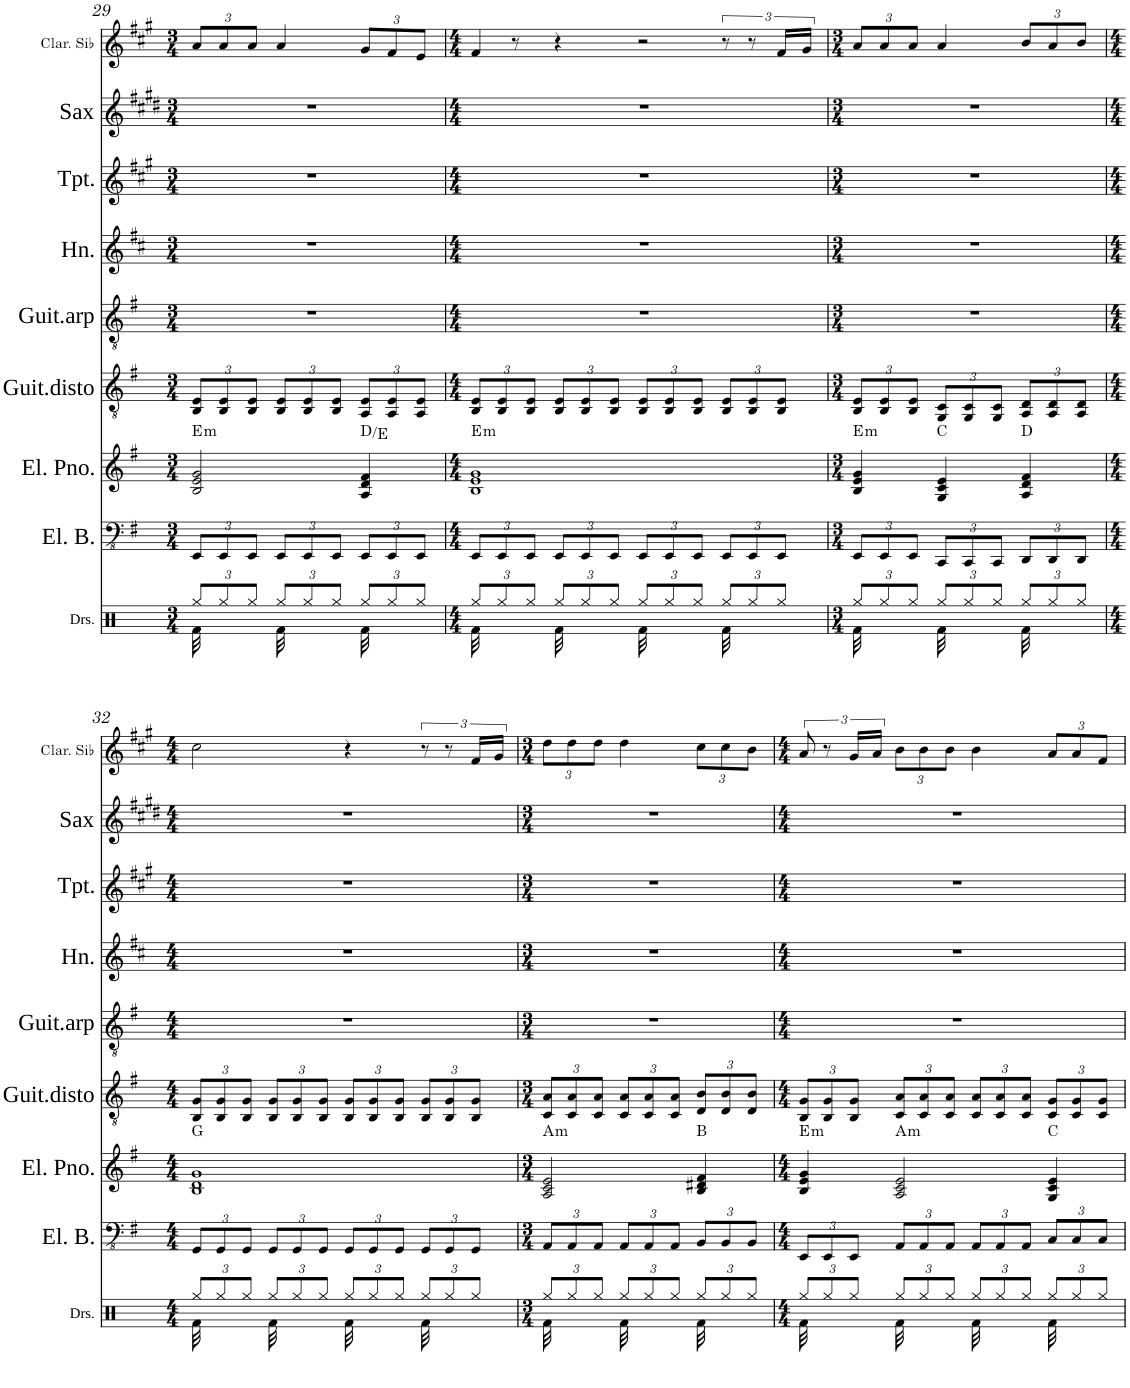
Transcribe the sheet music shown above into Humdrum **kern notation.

**kern	**kern	**kern	**harte	**kern	**kern	**kern	**kern	**kern	**kern
*part9	*part8	*part7	*part7	*part6	*part5	*part4	*part3	*part2	*part1
*staff9	*staff8	*staff7	*	*staff6	*staff5	*staff4	*staff3	*staff2	*staff1
*I"Drumset	*I"Electric Bass	*I"El Piano	*	*I"Guitar-disto	*I"Guitar-arpege	*I"Horn	*I"BaccidentalFlat Tpt.	*I"Alto Sax	*I"Clarinette en Sib
*I'Drs.	*I'El. B.	*I'El. Pno.	*	*I'Guit.disto	*I'Guit.arp	*I'Hn.	*I'Tpt.	*I'Sax	*I'Clar. Sib
!!LO:PB:g=z
*clefX	*clefFv4	*clefG2	*	*clefGv2	*clefGv2	*clefG2	*clefG2	*clefG2	*clefG2
*	*	*	*	*	*	*Trd4c7	*Trd1c2	*Trd5c9	*Trd1c2
*k[]	*k[f#]	*k[f#]	*	*k[f#]	*k[f#]	*k[f#c#]	*k[f#c#g#]	*k[f#c#g#d#]	*k[f#c#g#]
*M3/4	*M3/4	*M3/4	*	*M3/4	*M3/4	*M3/4	*M3/4	*M3/4	*M3/4
*Xbrackettup	*Xbrackettup	*	*	*Xbrackettup	*	*	*	*	*Xbrackettup
=29	=29	=29	=29	=29	=29	=29	=29	=29	=29
*^	*	*	*	*	*	*	*	*	*
!	!	!	!	!LO:H:kt=m	!	!	!	!	!	!
12Rgg/L	32Rf\	12EEE/L	2B/ 2e/ 2g/	E:min	12BB/ 12E/L	2.r	2.r	2.r	2.r	12a/L
.	8..ryy	.	.	.	.	.	.	.	.	.
12Rgg/	.	12EEE/	.	.	12BB/ 12E/	.	.	.	.	12a/
12Rgg/J	.	12EEE/J	.	.	12BB/ 12E/J	.	.	.	.	12a/J
12Rgg/L	32Rf\	12EEE/L	.	.	12BB/ 12E/L	.	.	.	.	4a/
.	8..ryy	.	.	.	.	.	.	.	.	.
12Rgg/	.	12EEE/	.	.	12BB/ 12E/	.	.	.	.	.
12Rgg/J	.	12EEE/J	.	.	12BB/ 12E/J	.	.	.	.	.
12Rgg/L	32Rf\	12EEE/L	4A/ 4d/ 4f#/	D:maj/2	12AA/ 12E/L	.	.	.	.	12g#/L
.	8..ryy	.	.	.	.	.	.	.	.	.
12Rgg/	.	12EEE/	.	.	12AA/ 12E/	.	.	.	.	12f#/
12Rgg/J	.	12EEE/J	.	.	12AA/ 12E/J	.	.	.	.	12e/J
=30	=30	=30	=30	=30	=30	=30	=30	=30	=30	=30
*M4/4	*	*M4/4	*M4/4	*	*M4/4	*M4/4	*M4/4	*M4/4	*M4/4	*M4/4
!	!	!	!	!LO:H:kt=m	!	!	!	!	!	!
12Rgg/L	32Rf\	12EEE/L	1B 1e 1g	E:min	12BB/ 12E/L	1r	1r	1r	1r	4f#/
.	8..ryy	.	.	.	.	.	.	.	.	.
12Rgg/	.	12EEE/	.	.	12BB/ 12E/	.	.	.	.	.
12Rgg/J	.	12EEE/J	.	.	12BB/ 12E/J	.	.	.	.	.
12Rgg/L	32Rf\	12EEE/L	.	.	12BB/ 12E/L	.	.	.	.	8r
.	8..ryy	.	.	.	.	.	.	.	.	.
12Rgg/	.	12EEE/	.	.	12BB/ 12E/	.	.	.	.	.
.	.	.	.	.	.	.	.	.	.	4r
12Rgg/J	.	12EEE/J	.	.	12BB/ 12E/J	.	.	.	.	.
12Rgg/L	32Rf\	12EEE/L	.	.	12BB/ 12E/L	.	.	.	.	.
.	8..ryy	.	.	.	.	.	.	.	.	.
12Rgg/	.	12EEE/	.	.	12BB/ 12E/	.	.	.	.	.
.	.	.	.	.	.	.	.	.	.	2r
12Rgg/J	.	12EEE/J	.	.	12BB/ 12E/J	.	.	.	.	.
12Rgg/L	32Rf\	12EEE/L	.	.	12BB/ 12E/L	.	.	.	.	.
.	4.ryy	.	.	.	.	.	.	.	.	.
12Rgg/	.	12EEE/	.	.	12BB/ 12E/	.	.	.	.	.
12Rgg/J	.	12EEE/J	.	.	12BB/ 12E/J	.	.	.	.	.
4.ryy	.	4.ryy	4.ryy	.	4.ryy	4.ryy	4.ryy	4.ryy	4.ryy	.
*	*	*	*	*	*	*	*	*	*	*brackettup
.	.	.	.	.	.	.	.	.	.	12r
.	8..ryy	.	.	.	.	.	.	.	.	.
.	.	.	.	.	.	.	.	.	.	12r
.	.	.	.	.	.	.	.	.	.	24f#/LL
.	.	.	.	.	.	.	.	.	.	24g#/JJ
=31	=31	=31	=31	=31	=31	=31	=31	=31	=31	=31
*M3/4	*	*M3/4	*M3/4	*	*M3/4	*M3/4	*M3/4	*M3/4	*M3/4	*M3/4
*	*	*	*	*	*	*	*	*	*	*Xbrackettup
!	!	!	!	!LO:H:kt=m	!	!	!	!	!	!
12Rgg/L	32Rf\	12EEE/L	4B/ 4e/ 4g/	E:min	12BB/ 12E/L	2.r	2.r	2.r	2.r	12a/L
.	8..ryy	.	.	.	.	.	.	.	.	.
12Rgg/	.	12EEE/	.	.	12BB/ 12E/	.	.	.	.	12a/
12Rgg/J	.	12EEE/J	.	.	12BB/ 12E/J	.	.	.	.	12a/J
12Rgg/L	32Rf\	12CCC/L	4G/ 4c/ 4e/	C:maj	12GG/ 12C/L	.	.	.	.	4a/
.	8..ryy	.	.	.	.	.	.	.	.	.
12Rgg/	.	12CCC/	.	.	12GG/ 12C/	.	.	.	.	.
12Rgg/J	.	12CCC/J	.	.	12GG/ 12C/J	.	.	.	.	.
12Rgg/L	32Rf\	12DDD/L	4A/ 4d/ 4f#/	D:maj	12AA/ 12D/L	.	.	.	.	12b/L
.	8..ryy	.	.	.	.	.	.	.	.	.
12Rgg/	.	12DDD/	.	.	12AA/ 12D/	.	.	.	.	12a/
12Rgg/J	.	12DDD/J	.	.	12AA/ 12D/J	.	.	.	.	12b/J
!!LO:LB:g=z
=32	=32	=32	=32	=32	=32	=32	=32	=32	=32	=32
*M4/4	*	*M4/4	*M4/4	*	*M4/4	*M4/4	*M4/4	*M4/4	*M4/4	*M4/4
12Rgg/L	32Rf\	12GGG/L	1B 1d 1g	G:maj	12BB/ 12G/L	1r	1r	1r	1r	2cc#\
.	8..ryy	.	.	.	.	.	.	.	.	.
12Rgg/	.	12GGG/	.	.	12BB/ 12G/	.	.	.	.	.
12Rgg/J	.	12GGG/J	.	.	12BB/ 12G/J	.	.	.	.	.
12Rgg/L	32Rf\	12GGG/L	.	.	12BB/ 12G/L	.	.	.	.	.
.	8..ryy	.	.	.	.	.	.	.	.	.
12Rgg/	.	12GGG/	.	.	12BB/ 12G/	.	.	.	.	.
12Rgg/J	.	12GGG/J	.	.	12BB/ 12G/J	.	.	.	.	.
12Rgg/L	32Rf\	12GGG/L	.	.	12BB/ 12G/L	.	.	.	.	4r
.	8..ryy	.	.	.	.	.	.	.	.	.
12Rgg/	.	12GGG/	.	.	12BB/ 12G/	.	.	.	.	.
12Rgg/J	.	12GGG/J	.	.	12BB/ 12G/J	.	.	.	.	.
*	*	*	*	*	*	*	*	*	*	*brackettup
12Rgg/L	32Rf\	12GGG/L	.	.	12BB/ 12G/L	.	.	.	.	12r
.	8..ryy	.	.	.	.	.	.	.	.	.
12Rgg/	.	12GGG/	.	.	12BB/ 12G/	.	.	.	.	12r
12Rgg/J	.	12GGG/J	.	.	12BB/ 12G/J	.	.	.	.	24f#/LL
.	.	.	.	.	.	.	.	.	.	24g#/JJ
=33	=33	=33	=33	=33	=33	=33	=33	=33	=33	=33
*M3/4	*	*M3/4	*M3/4	*	*M3/4	*M3/4	*M3/4	*M3/4	*M3/4	*M3/4
*	*	*	*	*	*	*	*	*	*	*Xbrackettup
!	!	!	!	!LO:H:kt=m	!	!	!	!	!	!
12Rgg/L	32Rf\	12AAA/L	2A/ 2c/ 2e/	A:min	12C/ 12A/L	2.r	2.r	2.r	2.r	12dd\L
.	8..ryy	.	.	.	.	.	.	.	.	.
12Rgg/	.	12AAA/	.	.	12C/ 12A/	.	.	.	.	12dd\
12Rgg/J	.	12AAA/J	.	.	12C/ 12A/J	.	.	.	.	12dd\J
12Rgg/L	32Rf\	12AAA/L	.	.	12C/ 12A/L	.	.	.	.	4dd\
.	8..ryy	.	.	.	.	.	.	.	.	.
12Rgg/	.	12AAA/	.	.	12C/ 12A/	.	.	.	.	.
12Rgg/J	.	12AAA/J	.	.	12C/ 12A/J	.	.	.	.	.
12Rgg/L	32Rf\	12BBB/L	4B/ 4d#X/ 4f#/	B:maj	12D/ 12B/L	.	.	.	.	12cc#\L
.	8..ryy	.	.	.	.	.	.	.	.	.
12Rgg/	.	12BBB/	.	.	12D/ 12B/	.	.	.	.	12cc#\
12Rgg/J	.	12BBB/J	.	.	12D/ 12B/J	.	.	.	.	12b\J
=34	=34	=34	=34	=34	=34	=34	=34	=34	=34	=34
*M4/4	*	*M4/4	*M4/4	*	*M4/4	*M4/4	*M4/4	*M4/4	*M4/4	*M4/4
*	*	*	*	*	*	*	*	*	*	*brackettup
!	!	!	!	!LO:H:kt=m	!	!	!	!	!	!
12Rgg/L	32Rf\	12EEE/L	4B/ 4e/ 4g/	E:min	12BB/ 12G/L	1r	1r	1r	1r	12a/
.	8..ryy	.	.	.	.	.	.	.	.	.
12Rgg/	.	12EEE/	.	.	12BB/ 12G/	.	.	.	.	12r
12Rgg/J	.	12EEE/J	.	.	12BB/ 12G/J	.	.	.	.	24g#/LL
.	.	.	.	.	.	.	.	.	.	24a/JJ
*	*	*	*	*	*	*	*	*	*	*Xbrackettup
!	!	!	!	!LO:H:kt=m	!	!	!	!	!	!
12Rgg/L	32Rf\	12AAA/L	2A/ 2c/ 2e/	A:min	12C/ 12A/L	.	.	.	.	12b\L
.	8..ryy	.	.	.	.	.	.	.	.	.
12Rgg/	.	12AAA/	.	.	12C/ 12A/	.	.	.	.	12b\
12Rgg/J	.	12AAA/J	.	.	12C/ 12A/J	.	.	.	.	12b\J
12Rgg/L	32Rf\	12AAA/L	.	.	12C/ 12A/L	.	.	.	.	4b\
.	8..ryy	.	.	.	.	.	.	.	.	.
12Rgg/	.	12AAA/	.	.	12C/ 12A/	.	.	.	.	.
12Rgg/J	.	12AAA/J	.	.	12C/ 12A/J	.	.	.	.	.
12Rgg/L	32Rf\	12CC/L	4G/ 4c/ 4e/	C:maj	12C/ 12G/L	.	.	.	.	12a/L
.	8..ryy	.	.	.	.	.	.	.	.	.
12Rgg/	.	12CC/	.	.	12C/ 12G/	.	.	.	.	12a/
12Rgg/J	.	12CC/J	.	.	12C/ 12G/J	.	.	.	.	12f#/J
*v	*v	*	*	*	*	*	*	*	*	*
=	=	=	=	=	=	=	=	=	=
*-	*-	*-	*-	*-	*-	*-	*-	*-	*-
